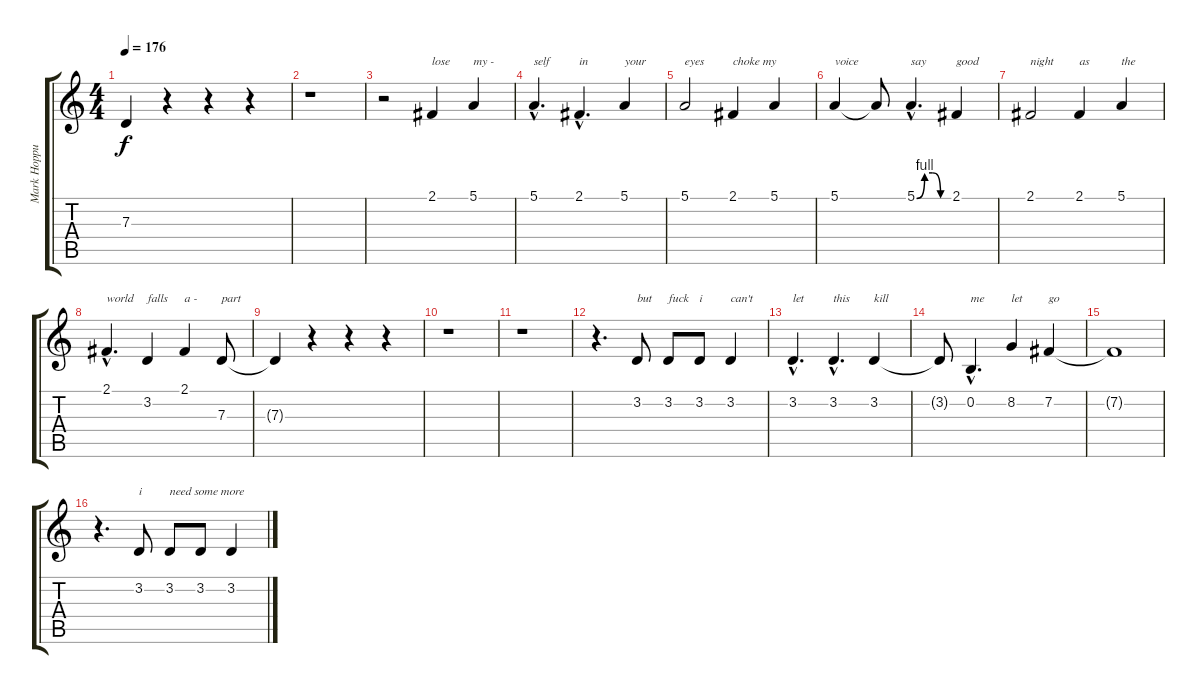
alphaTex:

\track ("Mark Hoppus - Vocal" "Mark Hoppu") {instrument lead6voice}
\staff {score tabs}
\tuning (E4 B3 G3 D3 A2 E2) {hide}
\ts (4 4)
\tempo 176
\clef g2
\ks c
7.3{t}.4{dy f} r.4 r.4 r.4 |
r.1 |
r.2 2.1.4{txt "lose"} 5.1.4{txt "my -"} |
5.1{hac}.4{d txt "self"} 2.1{hac}.4{d txt "in"} 5.1.4{txt "your"} |
5.1.2{txt "eyes"} 2.1.4{txt "choke my"} 5.1.4 |
5.1.4{txt "voice"} 5.1{t}.8 5.1{be (custom 0 0 15 4 30 4 45 0 60 0) hac}.4{d txt "say"} 2.1.4{txt "good"} |
2.1.2{txt "night"} 2.1.4{txt "as"} 5.1.4{txt "the"} |
2.1{hac}.4{d txt "world"} 3.2.4{txt "falls"} 2.1.4{txt "a -"} 7.3.8{txt "part"} |
7.3{t}.4 r.4 r.4 r.4 |
r.1 |
r.1 |
r.4{d} 3.2.8{txt "but"} 3.2.8{txt "fuck"} 3.2.8{txt "i"} 3.2.4{txt "can't"} |
3.2{hac}.4{d txt "let"} 3.2{hac}.4{d txt "this"} 3.2.4{txt "kill"} |
3.2{t}.8 0.2{hac}.4{d txt "me"} 8.2.4{txt "let"} 7.2.4{txt "go"} |
7.2{t}.1 |
r.4{d} 3.2.8{txt "i"} 3.2.8{txt "need some more"} 3.2.8 3.2.4
